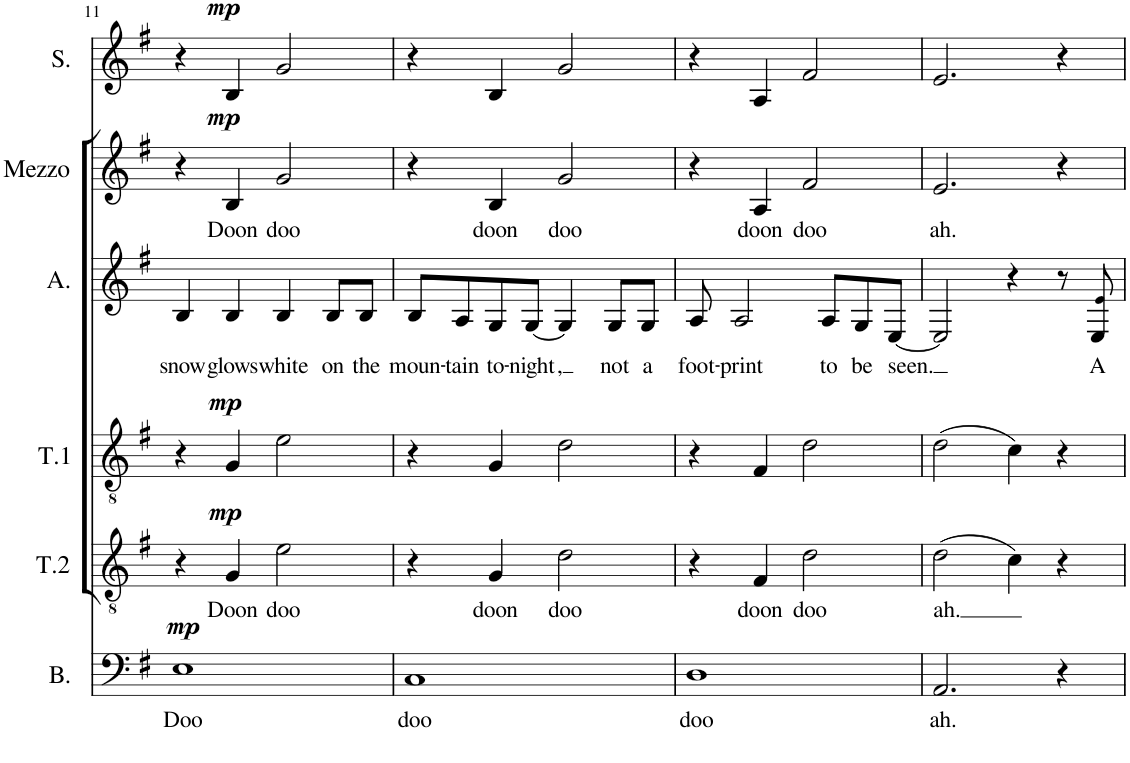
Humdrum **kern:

**kern	**text	**dynam	**kern	**text	**dynam	**kern	**dynam	**kern	**text	**kern	**text	**dynam	**kern	**dynam
*part6	*part6	*part6	*part5	*part5	*part5	*part4	*part4	*part3	*part3	*part2	*part2	*part2	*part1	*part1
*staff6	*staff6	*staff6	*staff5	*staff5	*staff5	*staff4	*staff4	*staff3	*staff3	*staff2	*staff2	*staff2	*staff1	*staff1
*I"Bass	*	*	*I"Tenor 2	*	*	*I"Tenor 1	*	*I"Alto	*	*I"Mezzosopran	*	*	*I"Sopran	*
*I'B.	*	*	*I'T.2	*	*	*I'T.1	*	*I'A.	*	*I'Mezzo	*	*	*I'S.	*
!!LO:PB:g=z
*clefF4	*	*	*clefGv2	*	*	*clefGv2	*	*clefG2	*	*clefG2	*	*	*clefG2	*
*k[f#]	*	*	*k[f#]	*	*	*k[f#]	*	*k[f#]	*	*k[f#]	*	*	*k[f#]	*
*M4/4	*	*	*M4/4	*	*	*M4/4	*	*M4/4	*	*M4/4	*	*	*M4/4	*
=11	=11	=11	=11	=11	=11	=11	=11	=11	=11	=11	=11	=11	=11	=11
!	!LO:LY:b	!LO:DY:a	!	!	!	!	!	!	!LO:LY:b	!	!	!	!	!
1E	Doo	mp	4r	.	.	4r	.	4B/	snow	4r	.	.	4r	.
!	!	!	!	!LO:LY:b	!LO:DY:a	!	!LO:DY:a	!	!LO:LY:b	!	!LO:LY:b	!LO:DY:a	!	!LO:DY:a
.	.	.	4G/	Doon	mp	4G/	mp	4B/	glows	4B/	Doon	mp	4B/	mp
!	!	!	!	!LO:LY:b	!	!	!	!	!LO:LY:b	!	!LO:LY:b	!	!	!
.	.	.	2e\	doo	.	2e\	.	4B/	white	2g/	doo	.	2g/	.
!	!	!	!	!	!	!	!	!	!LO:LY:b	!	!	!	!	!
.	.	.	.	.	.	.	.	8B/L	on	.	.	.	.	.
!	!	!	!	!	!	!	!	!	!LO:LY:b	!	!	!	!	!
.	.	.	.	.	.	.	.	8B/J	the	.	.	.	.	.
=12	=12	=12	=12	=12	=12	=12	=12	=12	=12	=12	=12	=12	=12	=12
!	!LO:LY:b	!	!	!	!	!	!	!	!LO:LY:b	!	!	!	!	!
1C	doo	.	4r	.	.	4r	.	8B/L	moun-	4r	.	.	4r	.
!	!	!	!	!	!	!	!	!	!LO:LY:b	!	!	!	!	!
.	.	.	.	.	.	.	.	8A/	-tain	.	.	.	.	.
!	!	!	!	!LO:LY:b	!	!	!	!	!LO:LY:b	!	!LO:LY:b	!	!	!
.	.	.	4G/	doon	.	4G/	.	8G/	to-	4B/	doon	.	4B/	.
!	!	!	!	!	!	!	!	!	!LO:LY:b	!	!	!	!	!
.	.	.	.	.	.	.	.	[8G/J	-night	.	.	.	.	.
!	!	!	!	!LO:LY:b	!	!	!	!	!LO:LY:b	!	!LO:LY:b	!	!	!
.	.	.	2d\	doo	.	2d\	.	4G/]	,	2g/	doo	.	2g/	.
!	!	!	!	!	!	!	!	!	!LO:LY:b	!	!	!	!	!
.	.	.	.	.	.	.	.	8G/L	not	.	.	.	.	.
!	!	!	!	!	!	!	!	!	!LO:LY:b	!	!	!	!	!
.	.	.	.	.	.	.	.	8G/J	a	.	.	.	.	.
=13	=13	=13	=13	=13	=13	=13	=13	=13	=13	=13	=13	=13	=13	=13
!	!LO:LY:b	!	!	!	!	!	!	!	!LO:LY:b	!	!	!	!	!
1D	doo	.	4r	.	.	4r	.	8A/	foot-	4r	.	.	4r	.
!	!	!	!	!	!	!	!	!	!LO:LY:b	!	!	!	!	!
.	.	.	.	.	.	.	.	2A/	-print	.	.	.	.	.
!	!	!	!	!LO:LY:b	!	!	!	!	!	!	!LO:LY:b	!	!	!
.	.	.	4F#/	doon	.	4F#/	.	.	.	4A/	doon	.	4A/	.
!	!	!	!	!LO:LY:b	!	!	!	!	!	!	!LO:LY:b	!	!	!
.	.	.	2d\	doo	.	2d\	.	.	.	2f#/	doo	.	2f#/	.
!	!	!	!	!	!	!	!	!	!LO:LY:b	!	!	!	!	!
.	.	.	.	.	.	.	.	8A/L	to	.	.	.	.	.
!	!	!	!	!	!	!	!	!	!LO:LY:b	!	!	!	!	!
.	.	.	.	.	.	.	.	8G/	be	.	.	.	.	.
!	!	!	!	!	!	!	!	!	!LO:LY:b	!	!	!	!	!
.	.	.	.	.	.	.	.	[8E/J	seen.	.	.	.	.	.
=14	=14	=14	=14	=14	=14	=14	=14	=14	=14	=14	=14	=14	=14	=14
!	!LO:LY:b	!	!	!LO:LY:b	!	!	!	!	!	!	!LO:LY:b	!	!	!
2.AA/	ah.	.	(2d\	ah.	.	(2d\	.	2E/]	.	2.e/	ah.	.	2.e/	.
.	.	.	4c\)	.	.	4c\)	.	4r	.	.	.	.	.	.
4r	.	.	4r	.	.	4r	.	8r	.	4r	.	.	4r	.
!	!	!	!	!	!	!	!	!	!LO:LY:b	!	!	!	!	!
.	.	.	.	.	.	.	.	8E/ 8e!/	A	.	.	.	.	.
=	=	=	=	=	=	=	=	=	=	=	=	=	=	=
*-	*-	*-	*-	*-	*-	*-	*-	*-	*-	*-	*-	*-	*-	*-
